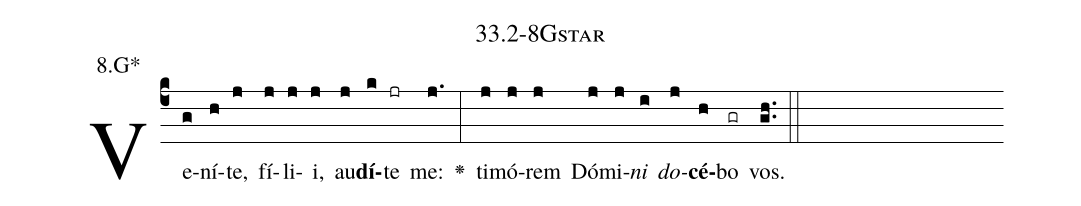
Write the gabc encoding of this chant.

name: 33.2-8Gstar;
annotation: 8.G*;
%%
(c4)Ve(g)ní(h)te,(j) fí(j)li(j)i,(j) au(j)<b>dí</b>(k)te(jr) me:(j.) <v>\greheightstar</v>(:) ti(j)mó(j)rem(j) Dó(j)mi(j)<i>ni</i>(i) <i>do</i>(j)<b>cé</b>(h)bo(gr) vos.(gh..) (::)


%E(j) u(j) o(i) u(j) a(h) e.(gh..) (::)
